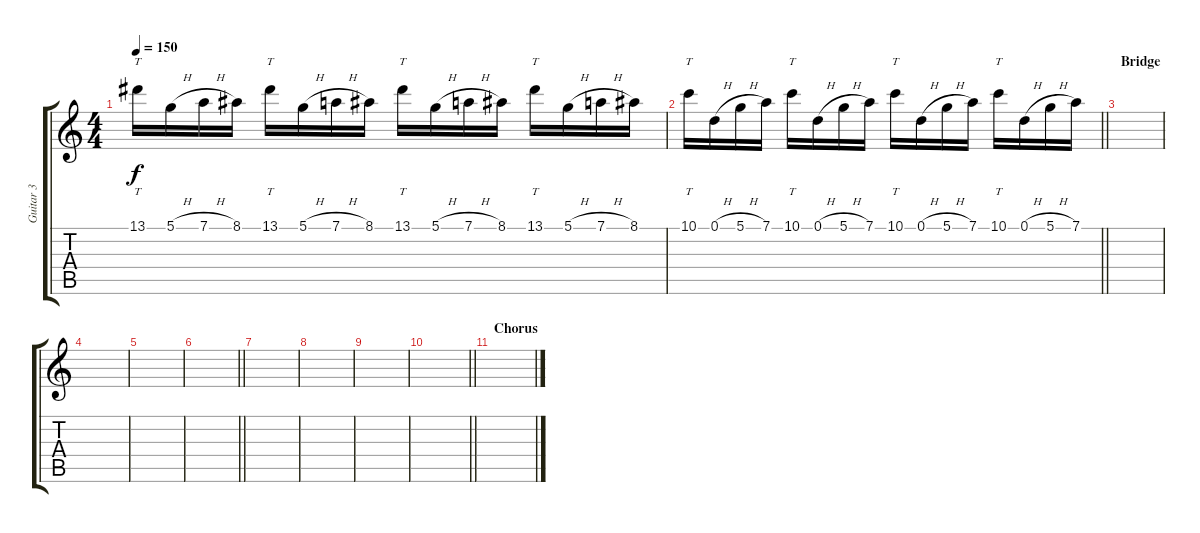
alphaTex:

\track ("Guitar 3" "Guitar 3") {instrument overdrivenguitar}
\staff {score tabs}
\tuning (D4 A3 F3 C3 G2 C2) {hide}
\ts (4 4)
\tempo 150
\clef g2
\ks c
13.1.16{tt dy f} 5.1{h}.16 7.1{h}.16 8.1.16 13.1.16{tt} 5.1{h}.16 7.1{h}.16 8.1.16 13.1.16{tt} 5.1{h}.16 7.1{h}.16 8.1.16 13.1.16{tt} 5.1{h}.16 7.1{h}.16 8.1.16 |
\barLineRight lightlight
10.1.16{tt} 0.1{h}.16 5.1{h}.16 7.1.16 10.1.16{tt} 0.1{h}.16 5.1{h}.16 7.1.16 10.1.16{tt} 0.1{h}.16 5.1{h}.16 7.1.16 10.1.16{tt} 0.1{h}.16 5.1{h}.16 7.1.16 |
\section ("" "Bridge")
|
|
|
\barLineRight lightlight
|
|
|
|
\barLineRight lightlight
|
\section ("" "Chorus")
